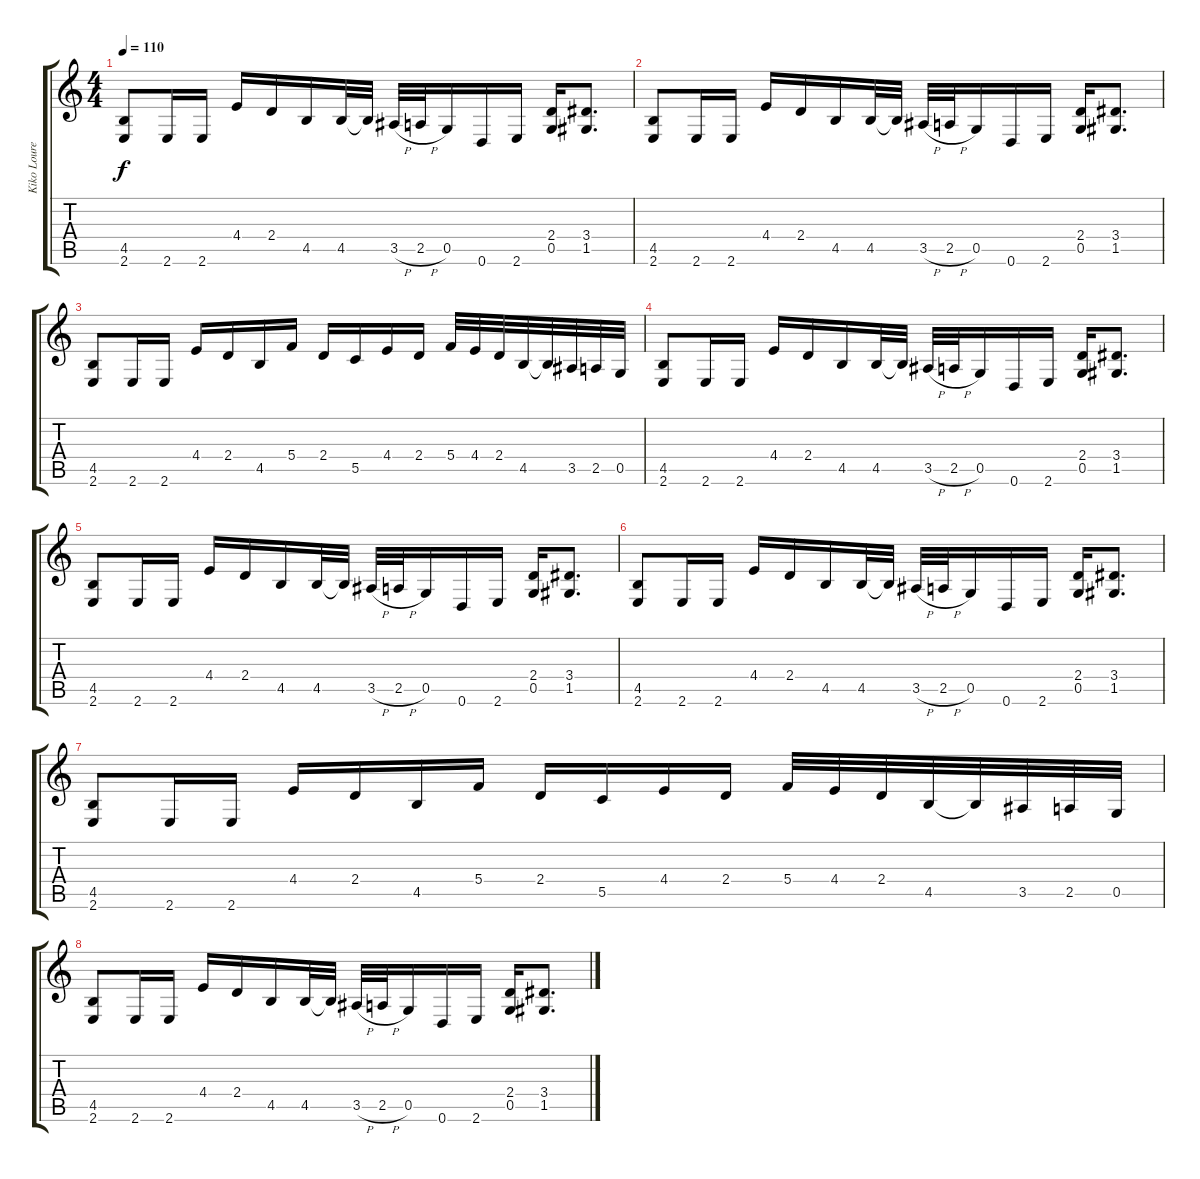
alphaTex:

\track ("Kiko Loureiro" "Kiko Loure") {instrument distortionguitar}
\staff {score tabs}
\tuning (D4 A3 F3 C3 G2 D2) {hide}
\ts (4 4)
\tempo 110
\clef g2
\ks c
(4.5 2.6).8{dy f} 2.6.16 2.6.16 4.4.16 2.4.16 4.5.16 4.5.32 4.5{t}.32 3.5{h}.32 2.5{h}.32 0.5.16 0.6.16 2.6.16 (2.4 0.5).16 (3.4 1.5).8{d} |
(4.5 2.6).8 2.6.16 2.6.16 4.4.16 2.4.16 4.5.16 4.5.32 4.5{t}.32 3.5{h}.32 2.5{h}.32 0.5.16 0.6.16 2.6.16 (2.4 0.5).16 (3.4 1.5).8{d} |
(4.5 2.6).8 2.6.16 2.6.16 4.4.16 2.4.16 4.5.16 5.4.16 2.4.16 5.5.16 4.4.16 2.4.16 5.4.32 4.4.32 2.4.32 4.5.32 4.5{t}.32 3.5.32 2.5.32 0.5.32 |
(4.5 2.6).8 2.6.16 2.6.16 4.4.16 2.4.16 4.5.16 4.5.32 4.5{t}.32 3.5{h}.32 2.5{h}.32 0.5.16 0.6.16 2.6.16 (2.4 0.5).16 (3.4 1.5).8{d} |
(4.5 2.6).8 2.6.16 2.6.16 4.4.16 2.4.16 4.5.16 4.5.32 4.5{t}.32 3.5{h}.32 2.5{h}.32 0.5.16 0.6.16 2.6.16 (2.4 0.5).16 (3.4 1.5).8{d} |
(4.5 2.6).8 2.6.16 2.6.16 4.4.16 2.4.16 4.5.16 4.5.32 4.5{t}.32 3.5{h}.32 2.5{h}.32 0.5.16 0.6.16 2.6.16 (2.4 0.5).16 (3.4 1.5).8{d} |
(4.5 2.6).8 2.6.16 2.6.16 4.4.16 2.4.16 4.5.16 5.4.16 2.4.16 5.5.16 4.4.16 2.4.16 5.4.32 4.4.32 2.4.32 4.5.32 4.5{t}.32 3.5.32 2.5.32 0.5.32 |
(4.5 2.6).8 2.6.16 2.6.16 4.4.16 2.4.16 4.5.16 4.5.32 4.5{t}.32 3.5{h}.32 2.5{h}.32 0.5.16 0.6.16 2.6.16 (2.4 0.5).16 (3.4 1.5).8{d}
